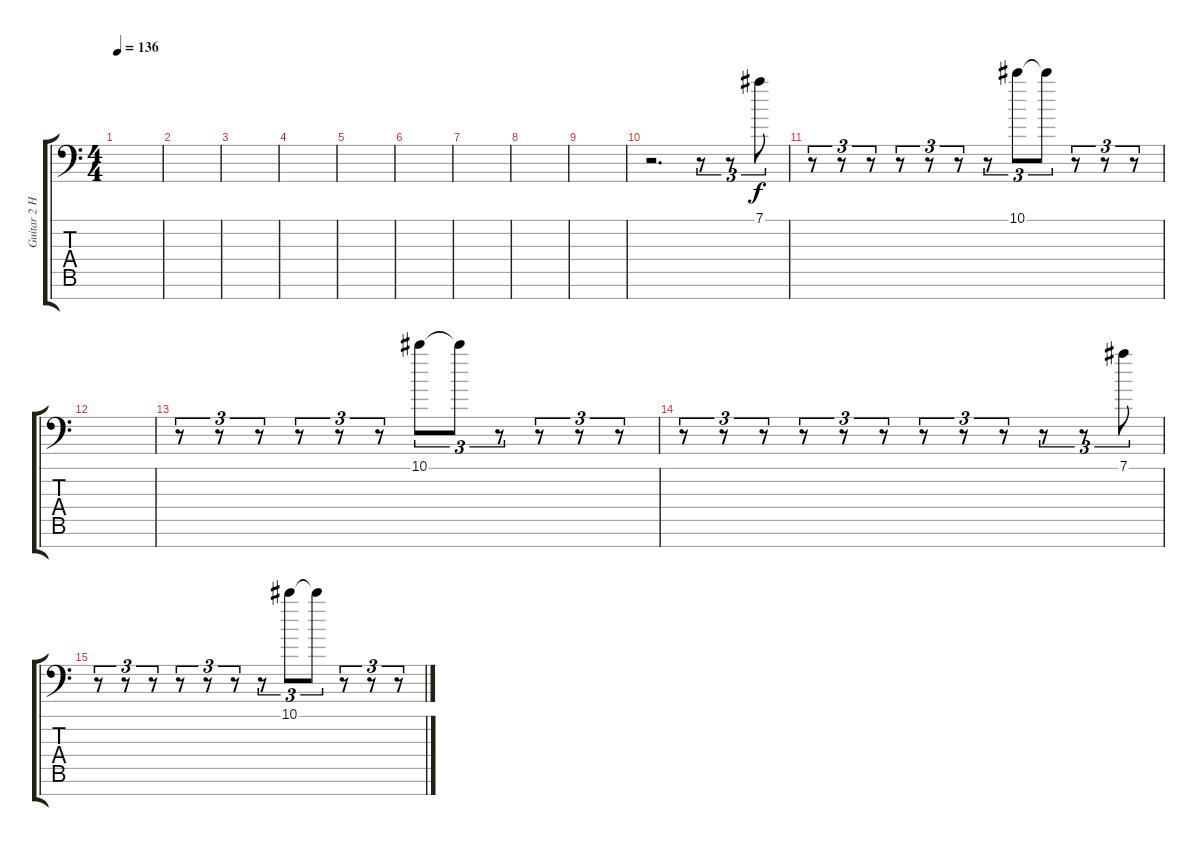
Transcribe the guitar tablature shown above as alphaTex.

\track ("Guitar 2 High" "Guitar 2 H") {instrument distortionguitar}
\staff {score tabs}
\tuning (Eb4 Bb3 F3 Eb3 Bb2 F2 Bb1) {hide}
\ts (4 4)
\tempo 136
\clef f4
\ks c
|
|
|
|
|
|
|
|
|
r.2{d} r.8{tu (3 2)} r.8{tu (3 2)} 7.1.8{tu (3 2)} |
r.8{tu (3 2)} r.8{tu (3 2)} r.8{tu (3 2)} r.8{tu (3 2)} r.8{tu (3 2)} r.8{tu (3 2)} r.8{tu (3 2)} 10.1.8{tu (3 2)} 10.1{t}.8{tu (3 2)} r.8{tu (3 2)} r.8{tu (3 2)} r.8{tu (3 2)} |
|
r.8{tu (3 2)} r.8{tu (3 2)} r.8{tu (3 2)} r.8{tu (3 2)} r.8{tu (3 2)} r.8{tu (3 2)} 10.1.8{tu (3 2)} 10.1{t}.8{tu (3 2)} r.8{tu (3 2)} r.8{tu (3 2)} r.8{tu (3 2)} r.8{tu (3 2)} |
r.8{tu (3 2)} r.8{tu (3 2)} r.8{tu (3 2)} r.8{tu (3 2)} r.8{tu (3 2)} r.8{tu (3 2)} r.8{tu (3 2)} r.8{tu (3 2)} r.8{tu (3 2)} r.8{tu (3 2)} r.8{tu (3 2)} 7.1.8{tu (3 2)} |
r.8{tu (3 2)} r.8{tu (3 2)} r.8{tu (3 2)} r.8{tu (3 2)} r.8{tu (3 2)} r.8{tu (3 2)} r.8{tu (3 2)} 10.1.8{tu (3 2)} 10.1{t}.8{tu (3 2)} r.8{tu (3 2)} r.8{tu (3 2)} r.8{tu (3 2)}
